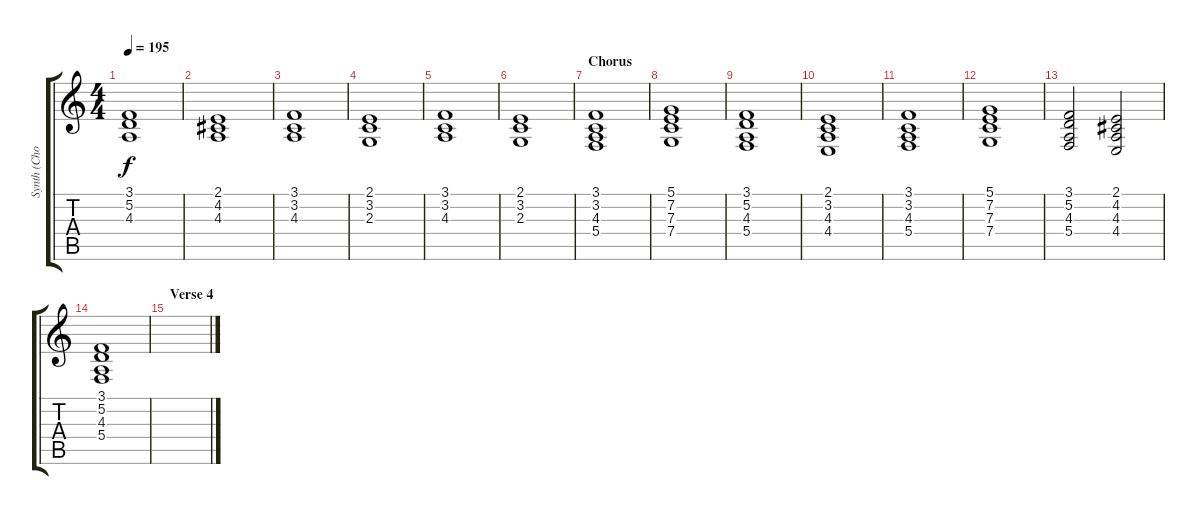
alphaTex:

\track ("Synth (Choir)" "Synth (Cho") {instrument choiraahs}
\staff {score tabs}
\tuning (D4 A3 F3 C3 G2 D2) {hide}
\ts (4 4)
\tempo 195
\clef g2
\ks c
(3.1 5.2 4.3).1{dy f} |
(2.1 4.2 4.3).1 |
(3.1 3.2 4.3).1 |
(2.1 3.2 2.3).1 |
(3.1 3.2 4.3).1 |
(2.1 3.2 2.3).1 |
\section ("" "Chorus")
(3.1 3.2 4.3 5.4).1 |
(5.1 7.2 7.3 7.4).1 |
(3.1 5.2 4.3 5.4).1 |
(2.1 3.2 4.3 4.4).1 |
(3.1 3.2 4.3 5.4).1 |
(5.1 7.2 7.3 7.4).1 |
(3.1 5.2 4.3 5.4).2 (2.1 4.2 4.3 4.4).2 |
(3.1 5.2 4.3 5.4).1 |
\section ("" "Verse 4")
